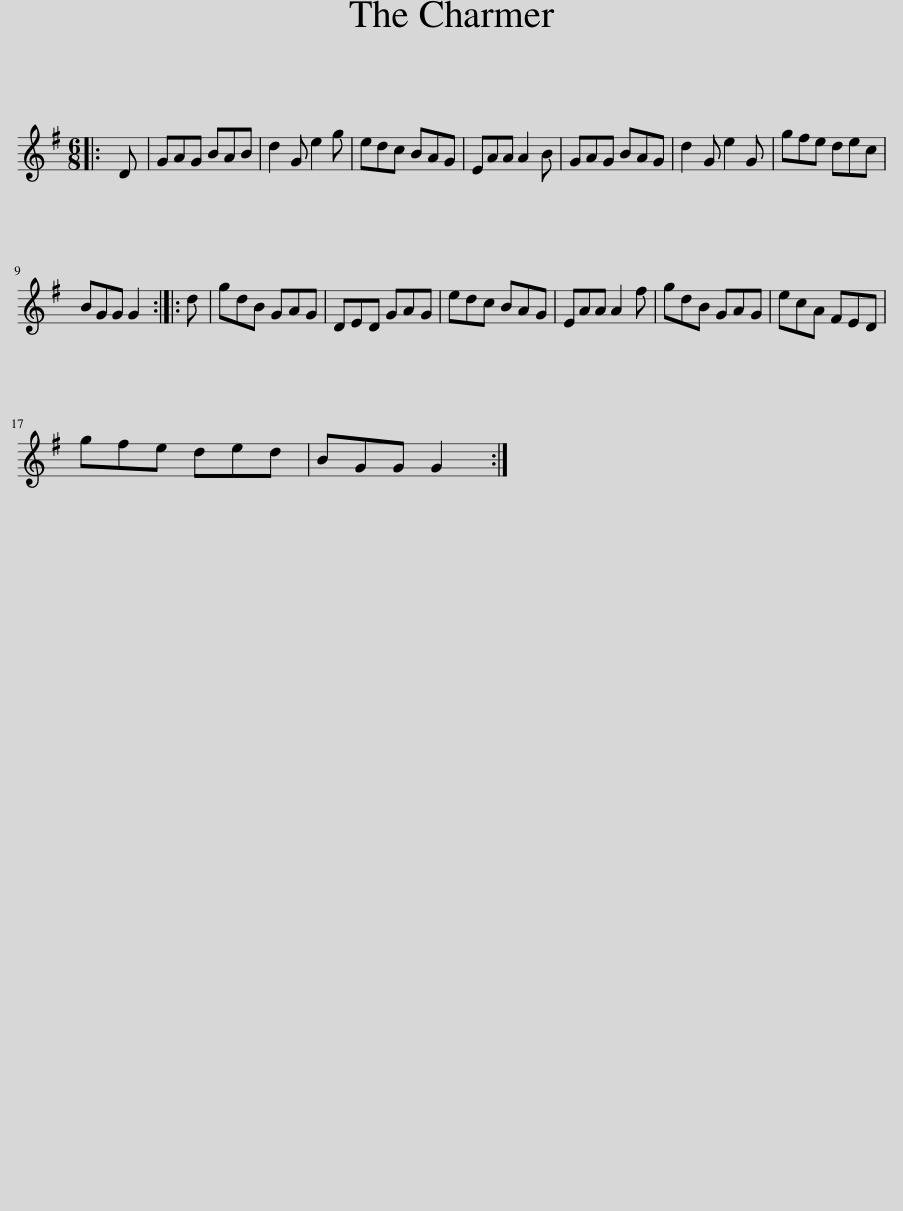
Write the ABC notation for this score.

X:1
L:1/8
M:6/8
I:linebreak $
K:G
V:1 treble
V:1
|: D | GAG BAB | d2 G e2 g | edc BAG | EAA A2 B | %5
 GAG BAG | d2 G e2 G | gfe dec |$ BGG G2 :: d | %10
 gdB GAG | DED GAG | edc BAG | EAA A2 f | gdB GAG | %15
 ecA FED |$ gfe ded | BGG G2 :| %18
